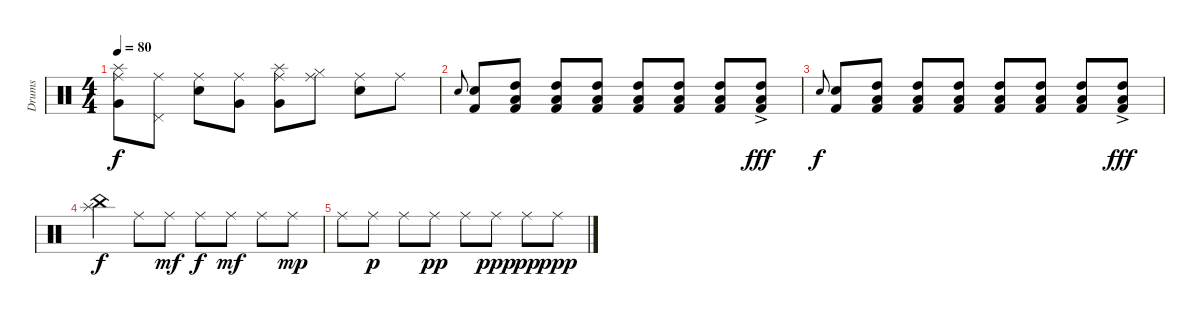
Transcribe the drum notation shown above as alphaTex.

\track ("Drums" "Drums") {instrument percussion}
\staff {score}
\articulation defaults
\ts (4 4)
\tempo 80
\clef neutral
\ks c
("Splash (hit)" "Very Low Tom (hit)" "Ride (middle)").8{dy f} ("Pedal Hi-Hat (hit)" "Ride (middle)").8 ("Snare (hit) 2" "Ride (middle)").8 ("Very Low Tom (hit)" "Ride (middle)").8 ("Splash (hit)" "Very Low Tom (hit)" "Ride (middle)").8 ("Hi-Hat (closed)" "Ride (middle)").8 ("Snare (hit) 2" "Ride (middle)").8 "Ride (middle)".8 |
"Snare (hit) 2".8{gr onbeat} ("Snare (hit) 2" "Kick (hit) 2").8 ("High Tom (hit)" "Kick (hit) 2" "Low Tom (hit)").8 ("High Tom (hit)" "Kick (hit) 2" "Low Tom (hit)").8 ("High Tom (hit)" "Kick (hit) 2" "Low Tom (hit)").8 ("High Tom (hit)" "Kick (hit) 2" "Low Tom (hit)").8 ("High Tom (hit)" "Kick (hit) 2" "Low Tom (hit)").8 ("High Tom (hit)" "Kick (hit) 2" "Low Tom (hit)").8 ("High Tom (hit)"{ac} "Kick (hit) 2"{ac} "Low Tom (hit)"{ac}).8{dy fff} |
"Snare (hit) 2".8{gr onbeat dy f} ("Snare (hit) 2" "Kick (hit) 2").8 ("High Tom (hit)" "Kick (hit) 2" "Low Tom (hit)").8 ("High Tom (hit)" "Kick (hit) 2" "Low Tom (hit)").8 ("High Tom (hit)" "Kick (hit) 2" "Low Tom (hit)").8 ("High Tom (hit)" "Kick (hit) 2" "Low Tom (hit)").8 ("High Tom (hit)" "Kick (hit) 2" "Low Tom (hit)").8 ("High Tom (hit)" "Kick (hit) 2" "Low Tom (hit)").8 ("High Tom (hit)"{ac} "Kick (hit) 2"{ac} "Low Tom (hit)"{ac}).8{dy fff} |
("China (hit)" "Splash (hit)").4{dy f} "Ride (middle)".8 "Ride (middle)".8{dy mf} "Ride (middle)".8{dy f} "Ride (middle)".8{dy mf} "Ride (middle)".8 "Ride (middle)".8{dy mp} |
"Ride (middle)".8 "Ride (middle)".8{dy p} "Ride (middle)".8 "Ride (middle)".8{dy pp} "Ride (middle)".8 "Ride (middle)".8{dy ppp} "Ride (middle)".8{dy pp} "Ride (middle)".8{dy ppp}
